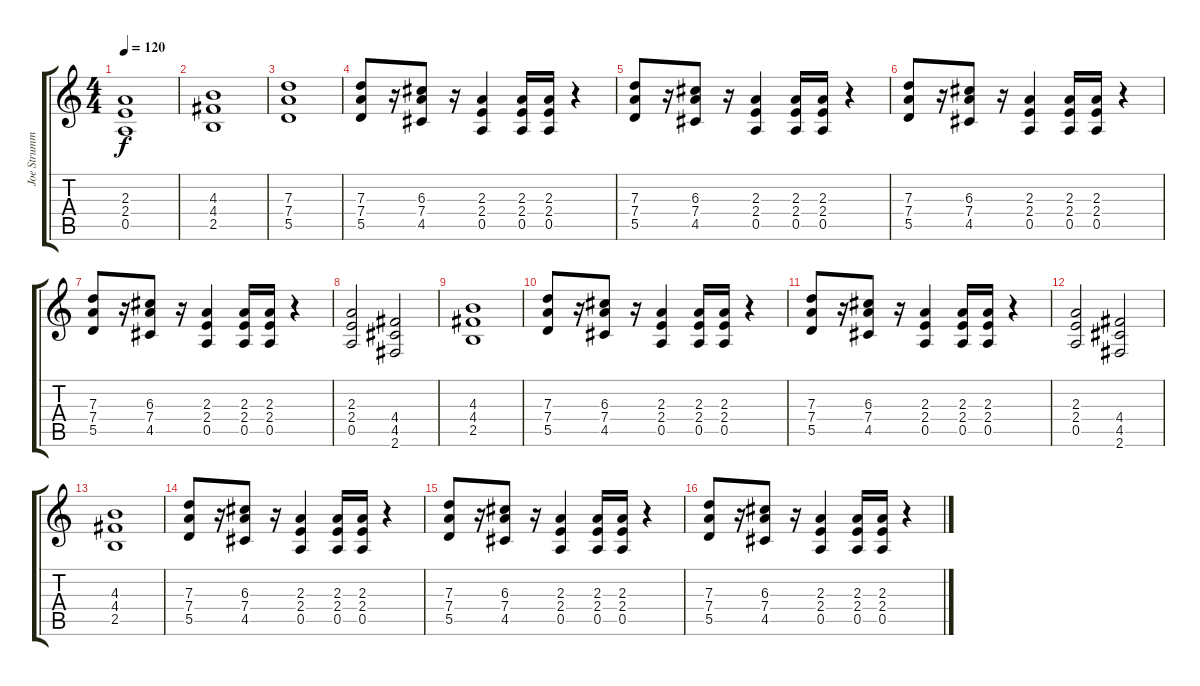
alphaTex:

\track ("Joe Strummer" "Joe Strumm") {instrument distortionguitar}
\staff {score tabs}
\tuning (E4 B3 G3 D3 A2 E2) {hide}
\ts (4 4)
\tempo 120
\clef g2
\ks c
(2.3 2.4 0.5).1{dy f} |
(4.3 4.4 2.5).1 |
(7.3 7.4 5.5).1 |
(7.3 7.4 5.5).8 r.16 (6.3 7.4 4.5).8 r.16 (2.3 2.4 0.5).4 (2.3 2.4 0.5).16 (2.3 2.4 0.5).16 r.4 |
(7.3 7.4 5.5).8 r.16 (6.3 7.4 4.5).8 r.16 (2.3 2.4 0.5).4 (2.3 2.4 0.5).16 (2.3 2.4 0.5).16 r.4 |
(7.3 7.4 5.5).8 r.16 (6.3 7.4 4.5).8 r.16 (2.3 2.4 0.5).4 (2.3 2.4 0.5).16 (2.3 2.4 0.5).16 r.4 |
(7.3 7.4 5.5).8 r.16 (6.3 7.4 4.5).8 r.16 (2.3 2.4 0.5).4 (2.3 2.4 0.5).16 (2.3 2.4 0.5).16 r.4 |
(2.3 2.4 0.5).2 (4.4 4.5 2.6).2 |
(4.3 4.4 2.5).1 |
(7.3 7.4 5.5).8 r.16 (6.3 7.4 4.5).8 r.16 (2.3 2.4 0.5).4 (2.3 2.4 0.5).16 (2.3 2.4 0.5).16 r.4 |
(7.3 7.4 5.5).8 r.16 (6.3 7.4 4.5).8 r.16 (2.3 2.4 0.5).4 (2.3 2.4 0.5).16 (2.3 2.4 0.5).16 r.4 |
(2.3 2.4 0.5).2 (4.4 4.5 2.6).2 |
(4.3 4.4 2.5).1 |
(7.3 7.4 5.5).8 r.16 (6.3 7.4 4.5).8 r.16 (2.3 2.4 0.5).4 (2.3 2.4 0.5).16 (2.3 2.4 0.5).16 r.4 |
(7.3 7.4 5.5).8 r.16 (6.3 7.4 4.5).8 r.16 (2.3 2.4 0.5).4 (2.3 2.4 0.5).16 (2.3 2.4 0.5).16 r.4 |
(7.3 7.4 5.5).8 r.16 (6.3 7.4 4.5).8 r.16 (2.3 2.4 0.5).4 (2.3 2.4 0.5).16 (2.3 2.4 0.5).16 r.4
